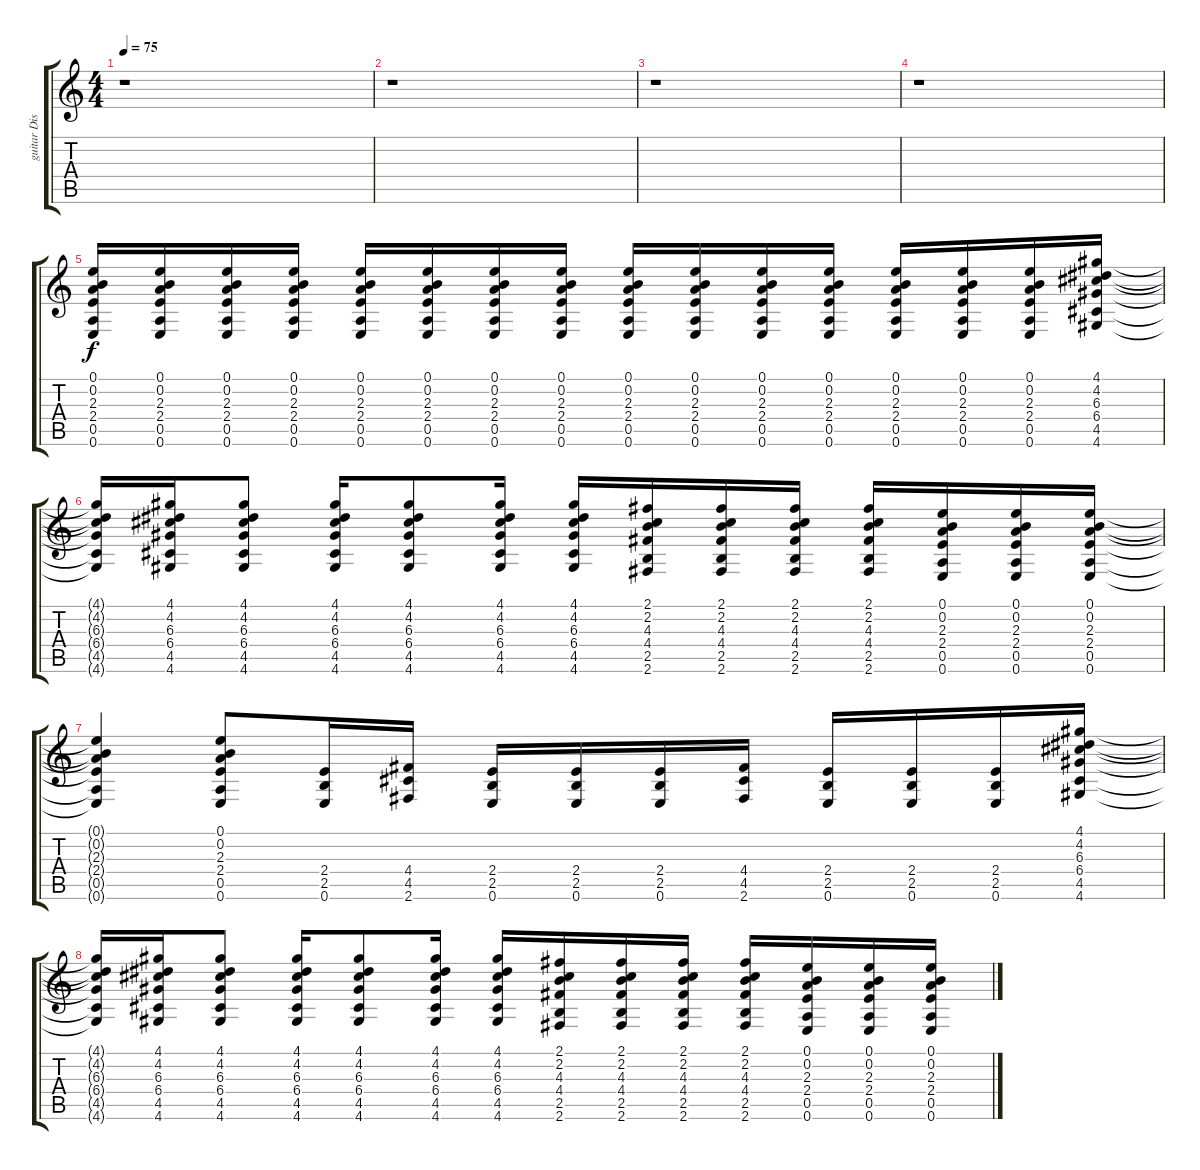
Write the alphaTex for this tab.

\track ("guitar Distortion" "guitar Dis") {instrument distortionguitar}
\staff {score tabs}
\tuning (E4 B3 G3 D3 A2 E2) {hide}
\ts (4 4)
\tempo 75
\clef g2
\ks c
r.1{dy f} |
r.1 |
r.1 |
r.1 |
(0.1 0.2 2.3 2.4 0.5 0.6).16 (0.1 0.2 2.3 2.4 0.5 0.6).16 (0.1 0.2 2.3 2.4 0.5 0.6).16 (0.1 0.2 2.3 2.4 0.5 0.6).16 (0.1 0.2 2.3 2.4 0.5 0.6).16 (0.1 0.2 2.3 2.4 0.5 0.6).16 (0.1 0.2 2.3 2.4 0.5 0.6).16 (0.1 0.2 2.3 2.4 0.5 0.6).16 (0.1 0.2 2.3 2.4 0.5 0.6).16 (0.1 0.2 2.3 2.4 0.5 0.6).16 (0.1 0.2 2.3 2.4 0.5 0.6).16 (0.1 0.2 2.3 2.4 0.5 0.6).16 (0.1 0.2 2.3 2.4 0.5 0.6).16 (0.1 0.2 2.3 2.4 0.5 0.6).16 (0.1 0.2 2.3 2.4 0.5 0.6).16 (4.1 4.2 6.3 6.4 4.5 4.6).16 |
(4.1{t} 4.2{t} 6.3{t} 6.4{t} 4.5{t} 4.6{t}).16 (4.1 4.2 6.3 6.4 4.5 4.6).16 (4.1 4.2 6.3 6.4 4.5 4.6).8 (4.1 4.2 6.3 6.4 4.5 4.6).16 (4.1 4.2 6.3 6.4 4.5 4.6).8 (4.1 4.2 6.3 6.4 4.5 4.6).16 (4.1 4.2 6.3 6.4 4.5 4.6).16 (2.1 2.2 4.3 4.4 2.5 2.6).16 (2.1 2.2 4.3 4.4 2.5 2.6).16 (2.1 2.2 4.3 4.4 2.5 2.6).16 (2.1 2.2 4.3 4.4 2.5 2.6).16 (0.1 0.2 2.3 2.4 0.5 0.6).16 (0.1 0.2 2.3 2.4 0.5 0.6).16 (0.1 0.2 2.3 2.4 0.5 0.6).16 |
(0.1{t} 0.2{t} 2.3{t} 2.4{t} 0.5{t} 0.6{t}).4 (0.1 0.2 2.3 2.4 0.5 0.6).8 (2.4 2.5 0.6).16 (4.4 4.5 2.6).16 (2.4 2.5 0.6).16 (2.4 2.5 0.6).16 (2.4 2.5 0.6).16 (4.4 4.5 2.6).16 (2.4 2.5 0.6).16 (2.4 2.5 0.6).16 (2.4 2.5 0.6).16 (4.1 4.2 6.3 6.4 4.5 4.6).16 |
(4.1{t} 4.2{t} 6.3{t} 6.4{t} 4.5{t} 4.6{t}).16 (4.1 4.2 6.3 6.4 4.5 4.6).16 (4.1 4.2 6.3 6.4 4.5 4.6).8 (4.1 4.2 6.3 6.4 4.5 4.6).16 (4.1 4.2 6.3 6.4 4.5 4.6).8 (4.1 4.2 6.3 6.4 4.5 4.6).16 (4.1 4.2 6.3 6.4 4.5 4.6).16 (2.1 2.2 4.3 4.4 2.5 2.6).16 (2.1 2.2 4.3 4.4 2.5 2.6).16 (2.1 2.2 4.3 4.4 2.5 2.6).16 (2.1 2.2 4.3 4.4 2.5 2.6).16 (0.1 0.2 2.3 2.4 0.5 0.6).16 (0.1 0.2 2.3 2.4 0.5 0.6).16 (0.1 0.2 2.3 2.4 0.5 0.6).16
